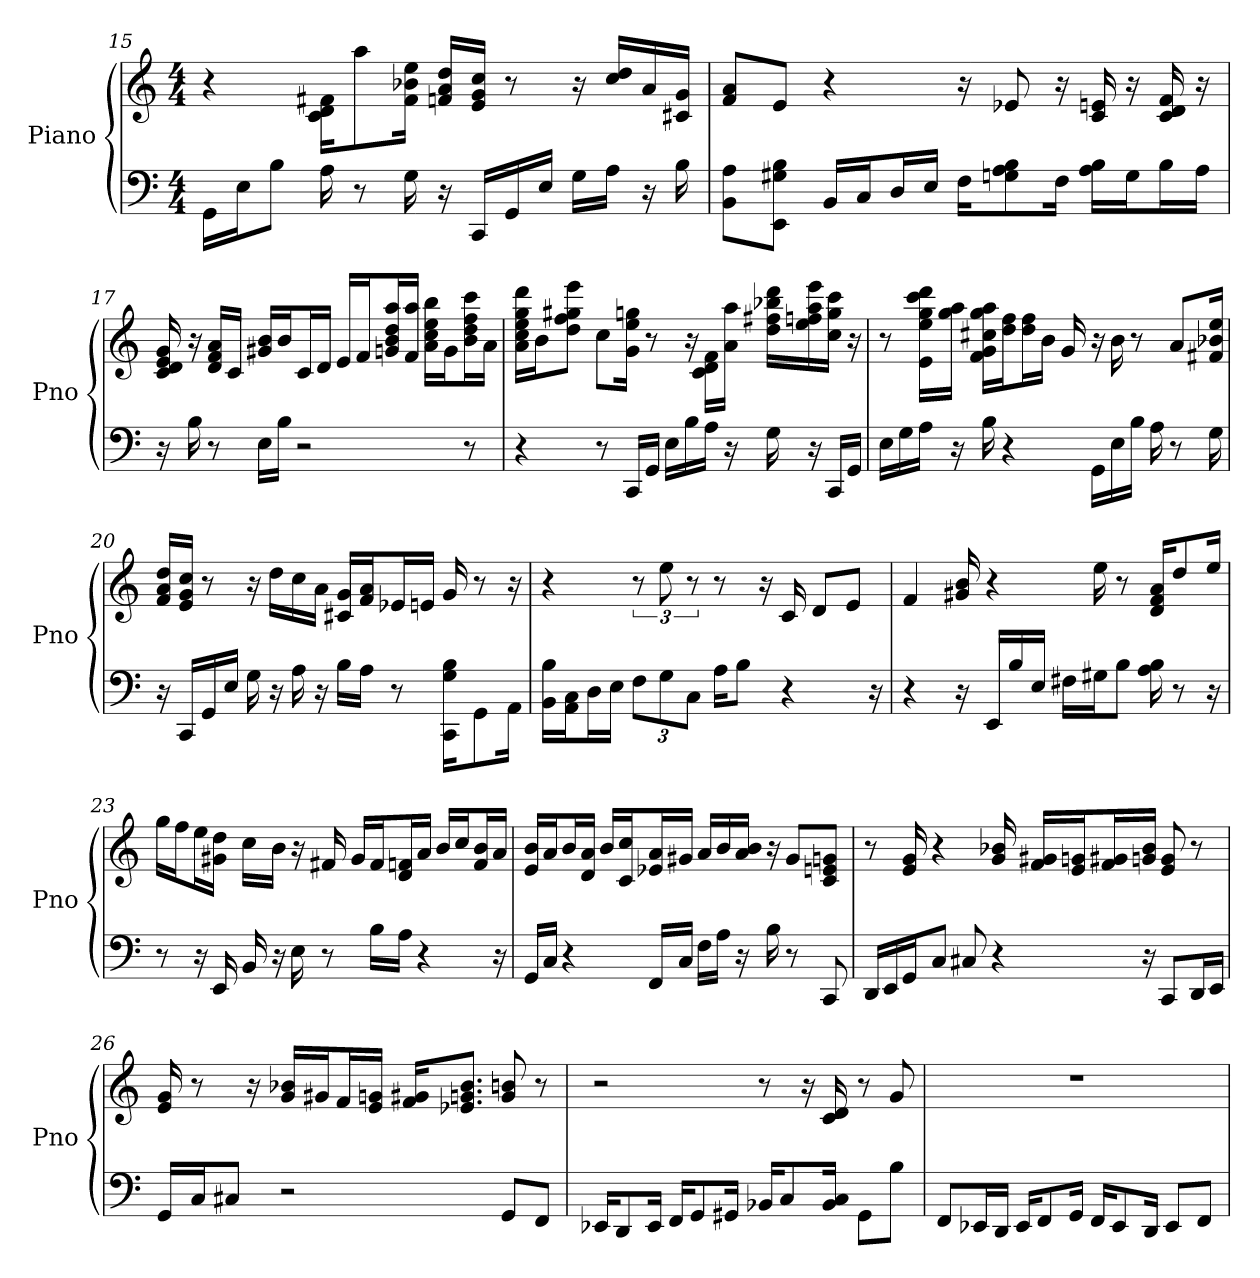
**kern	**kern
*part1	*part1
*staff2	*staff1
*I"Piano	*
*I'Pno	*
*clefF4	*clefG2
*k[]	*k[]
*C:	*C:
*M4/4	*M4/4
=15	=15
16GG\LL	4r
16E\J	.
8B\J	.
16A	16f#\ 16d\ 16c\KL
8r	8aa\
16G	16b-\ 16f#\ 16ee\Jk
16r	16dd/ 16a/ 16f/LL
16CC/LL	16g/ 16cc/ 16e/JJ
16GG/	8r
16E/JJ	.
16G\LL	16r
16A\JJ	16dd/ 16cc/LL
16r	16a/
16B	16g/ 16c#/JJ
=16	=16
8A\ 8BB\L	8a/ 8f/L
8B\ 8EE\ 8G#\J	8e/J
16BB/LL	4r
16C/J	.
16D/L	.
16E/JJ	.
16F\KL	16r
8A\ 8G\ 8B\	8e-
16F\Jk	16r
16B\ 16A\LL	16e 16c
16G\J	16r
16B\L	16d 16f 16c
16A\JJ	16r
=17	=17
16r	16d 16e 16c 16g
16B	16r
8r	16d/ 16a/ 16f/LL
.	16c/JJ
16E\LL	16b/ 16g#/LL
16B\JJ	16b/J
2r	16c/L
.	16d/JJ
.	16e/LL
.	16f/J
.	16aa/ 16b/ 16dd/ 16g/L
.	16aa/ 16f/JJ
.	16bb\ 16ee\ 16cc\ 16a\LL
.	16g\J
8r	16ccc\ 16ff\ 16b\ 16dd\L
.	16a\JJ
=18	=18
4r	16gg\ 16ee\ 16cc\ 16ddd\ 16a\LL
.	16b\J
.	8dd\ 8ff\ 8gg#\ 8eee\J
8r	8cc\L
16CC/LL	16gg\ 16g\ 16ee\Jk
16GG/JJ	8r
16E\LL	.
16B\	16r
16A\JJ	16c\ 16d\ 16f\LL
16r	16a\ 16aa\JJ
16G	16dd\ 16ddd\ 16ff#\ 16bb-\LL
16r	16aa\ 16ff\ 16ee\ 16eee\
16CC/LL	16gg\ 16cc\ 16ccc\JJ
16GG/JJ	16r
=19	=19
16E\LL	8r
16G\	.
16A\JJ	16ddd\ 16ccc\ 16ee\ 16gg\ 16e\LL
16r	16aa\ 16gg\JJ
16B	16aa\ 16cc#\ 16g\ 16gg\ 16f\LL
4r	16ff\ 16dd\J
.	16dd\ 16ff\L
.	16b\JJ
.	16g
16GG\LL	16r
16E\	16b
16B\JJ	8r
16A	.
8r	8a/L
16G	16b-/ 16ee/ 16f#/Jk
=20	=20
16r	16f/ 16a/ 16dd/LL
16CC/LL	16cc/ 16e/ 16g/JJ
16GG/	8r
16E/JJ	.
16G	16r
16r	16dd\LL
16A	16cc\
16r	16a\JJ
16B\LL	16g/ 16c#/LL
16A\JJ	16a/ 16f/J
8r	16e-/L
.	16e/JJ
16B\ 16G\ 16CC\KL	16g
8GG\	8r
16AA\Jk	16r
=21	=21
16B\ 16BB\LL	4r
16C\ 16AA\J	.
16D\L	.
16E\JJ	.
12F\L	12r
12G\	12ee
12C\J	12r
16A\KL	8r
8B\J	.
.	16r
4r	16c
.	8d/L
.	8e/J
16r	.
=22	=22
4r	4f
16r	16b 16g#
16EE/LL	4r
16B/	.
16E/JJ	.
16F#\LL	.
16G#\J	16ee
8B\J	8r
16B 16A	16d/ 16a/ 16f/KL
8r	8dd/
16r	16ee/Jk
=23	=23
8r	16gg\LL
.	16ff\J
16r	16ee\L
16EE	16dd\ 16g#\JJ
16BB	16cc\LL
16r	16b\JJ
16E	16r
8r	16f#
.	16g#/LL
16B\LL	16f#/J
16A\JJ	16f/ 16d/L
4r	16a/JJ
.	16b/LL
.	16cc/J
.	16f/ 16b/L
16r	16a/JJ
=24	=24
16GG/LL	16e/ 16b/LL
16C/JJ	16a/J
4r	16b/L
.	16d/ 16a/JJ
.	16b/LL
.	16c/ 16cc/J
16FF/LL	16a/ 16e-/L
16C/JJ	16g#/JJ
16F\LL	16a/LL
16A\JJ	16b/
16r	16b/ 16a/JJ
16B	16r
8r	8g#/L
8CC	8g/ 8e/ 8c/J
=25	=25
16DD/LL	8r
16EE/J	.
16GG/K	16g 16e
8C/J	4r
8C#	.
4r	16g 16b-
.	16f/ 16g#/LL
.	16g/ 16e/J
.	16g#/ 16f/L
16r	16g/ 16b-/JJ
8CC/L	8e 8g
16DD/L	8r
16EE/JJ	.
=26	=26
16GG/LL	16g 16e
16C/J	8r
8C#/J	.
.	16r
2r	16b-/ 16g/LL
.	16g#/J
.	16f/L
.	16g/ 16e/JJ
.	16g#/ 16f/KL
.	8.e-/ 8.g/ 8.b-/J
8GG/L	8b 8g
8FF/J	8r
=27	=27
16EE-/KL	2r
8DD/	.
16EE-/Jk	.
16FF/KL	.
8GG/	.
16GG#/Jk	.
16BB-/KL	8r
8C/	.
.	16r
16C/ 16BB-/Jk	16c 16d
8GG#\L	8r
8B\J	8g
=28	=28
8FF/L	1r
16EE-/L	.
16DD/JJ	.
16EE-/KL	.
8FF/	.
16GG/Jk	.
16FF/KL	.
8EE-/	.
16DD/Jk	.
8EE-/L	.
8FF/J	.
=	=
*-	*-
